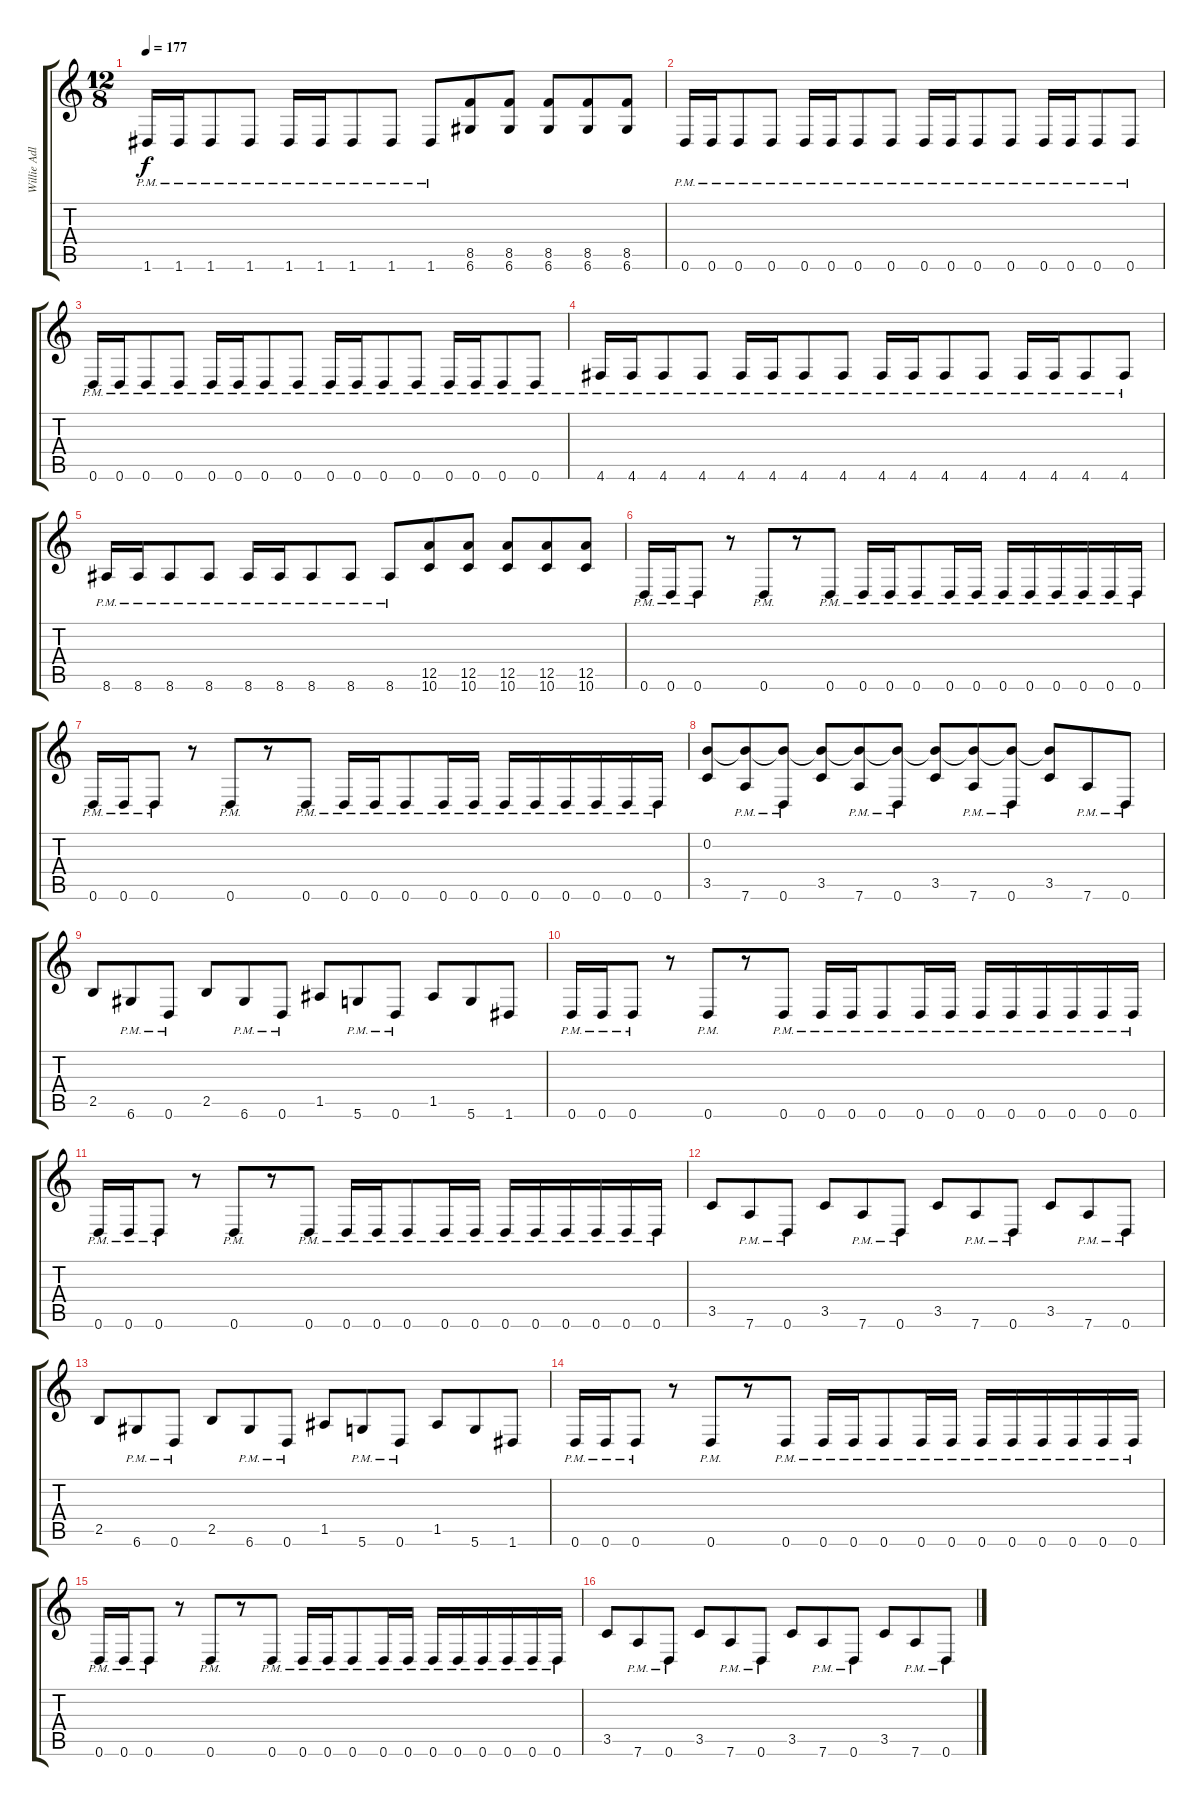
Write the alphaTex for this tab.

\track ("Willie Adler" "Willie Adl") {instrument distortionguitar}
\staff {score tabs}
\tuning (E4 B3 G3 D3 A2 D2) {hide}
\ts (12 8)
\tempo 177
\clef g2
\ks c
1.6{pm}.16{dy f} 1.6{pm}.16 1.6{pm}.8 1.6{pm}.8 1.6{pm}.16 1.6{pm}.16 1.6{pm}.8 1.6{pm}.8 1.6{pm}.8 (8.5 6.6).8 (8.5 6.6).8 (8.5 6.6).8 (8.5 6.6).8 (8.5 6.6).8 |
0.6{pm}.16 0.6{pm}.16 0.6{pm}.8 0.6{pm}.8 0.6{pm}.16 0.6{pm}.16 0.6{pm}.8 0.6{pm}.8 0.6{pm}.16 0.6{pm}.16 0.6{pm}.8 0.6{pm}.8 0.6{pm}.16 0.6{pm}.16 0.6{pm}.8 0.6{pm}.8 |
0.6{pm}.16 0.6{pm}.16 0.6{pm}.8 0.6{pm}.8 0.6{pm}.16 0.6{pm}.16 0.6{pm}.8 0.6{pm}.8 0.6{pm}.16 0.6{pm}.16 0.6{pm}.8 0.6{pm}.8 0.6{pm}.16 0.6{pm}.16 0.6{pm}.8 0.6{pm}.8 |
4.6{pm}.16 4.6{pm}.16 4.6{pm}.8 4.6{pm}.8 4.6{pm}.16 4.6{pm}.16 4.6{pm}.8 4.6{pm}.8 4.6{pm}.16 4.6{pm}.16 4.6{pm}.8 4.6{pm}.8 4.6{pm}.16 4.6{pm}.16 4.6{pm}.8 4.6{pm}.8 |
8.6{pm}.16 8.6{pm}.16 8.6{pm}.8 8.6{pm}.8 8.6{pm}.16 8.6{pm}.16 8.6{pm}.8 8.6{pm}.8 8.6{pm}.8 (12.5 10.6).8 (12.5 10.6).8 (12.5 10.6).8 (12.5 10.6).8 (12.5 10.6).8 |
0.6{pm}.16 0.6{pm}.16 0.6{pm}.8 r.8 0.6{pm}.8 r.8 0.6{pm}.8 0.6{pm}.16 0.6{pm}.16 0.6{pm}.8 0.6{pm}.16 0.6{pm}.16 0.6{pm}.16 0.6{pm}.16 0.6{pm}.16 0.6{pm}.16 0.6{pm}.16 0.6{pm}.16 |
0.6{pm}.16 0.6{pm}.16 0.6{pm}.8 r.8 0.6{pm}.8 r.8 0.6{pm}.8 0.6{pm}.16 0.6{pm}.16 0.6{pm}.8 0.6{pm}.16 0.6{pm}.16 0.6{pm}.16 0.6{pm}.16 0.6{pm}.16 0.6{pm}.16 0.6{pm}.16 0.6{pm}.16 |
(0.2 3.5).8 (0.2{t} 7.6{pm}).8 (0.2{t} 0.6{pm}).8 (0.2{t} 3.5).8 (0.2{t} 7.6{pm}).8 (0.2{t} 0.6{pm}).8 (0.2{t} 3.5).8 (0.2{t} 7.6{pm}).8 (0.2{t} 0.6{pm}).8 (0.2{t} 3.5).8 7.6{pm}.8 0.6{pm}.8 |
2.5.8 6.6{pm}.8 0.6{pm}.8 2.5.8 6.6{pm}.8 0.6{pm}.8 1.5.8 5.6{pm}.8 0.6{pm}.8 1.5.8 5.6.8 1.6.8 |
0.6{pm}.16 0.6{pm}.16 0.6{pm}.8 r.8 0.6{pm}.8 r.8 0.6{pm}.8 0.6{pm}.16 0.6{pm}.16 0.6{pm}.8 0.6{pm}.16 0.6{pm}.16 0.6{pm}.16 0.6{pm}.16 0.6{pm}.16 0.6{pm}.16 0.6{pm}.16 0.6{pm}.16 |
0.6{pm}.16 0.6{pm}.16 0.6{pm}.8 r.8 0.6{pm}.8 r.8 0.6{pm}.8 0.6{pm}.16 0.6{pm}.16 0.6{pm}.8 0.6{pm}.16 0.6{pm}.16 0.6{pm}.16 0.6{pm}.16 0.6{pm}.16 0.6{pm}.16 0.6{pm}.16 0.6{pm}.16 |
3.5.8 7.6{pm}.8 0.6{pm}.8 3.5.8 7.6{pm}.8 0.6{pm}.8 3.5.8 7.6{pm}.8 0.6{pm}.8 3.5.8 7.6{pm}.8 0.6{pm}.8 |
2.5.8 6.6{pm}.8 0.6{pm}.8 2.5.8 6.6{pm}.8 0.6{pm}.8 1.5.8 5.6{pm}.8 0.6{pm}.8 1.5.8 5.6.8 1.6.8 |
0.6{pm}.16 0.6{pm}.16 0.6{pm}.8 r.8 0.6{pm}.8 r.8 0.6{pm}.8 0.6{pm}.16 0.6{pm}.16 0.6{pm}.8 0.6{pm}.16 0.6{pm}.16 0.6{pm}.16 0.6{pm}.16 0.6{pm}.16 0.6{pm}.16 0.6{pm}.16 0.6{pm}.16 |
0.6{pm}.16 0.6{pm}.16 0.6{pm}.8 r.8 0.6{pm}.8 r.8 0.6{pm}.8 0.6{pm}.16 0.6{pm}.16 0.6{pm}.8 0.6{pm}.16 0.6{pm}.16 0.6{pm}.16 0.6{pm}.16 0.6{pm}.16 0.6{pm}.16 0.6{pm}.16 0.6{pm}.16 |
3.5.8 7.6{pm}.8 0.6{pm}.8 3.5.8 7.6{pm}.8 0.6{pm}.8 3.5.8 7.6{pm}.8 0.6{pm}.8 3.5.8 7.6{pm}.8 0.6{pm}.8
